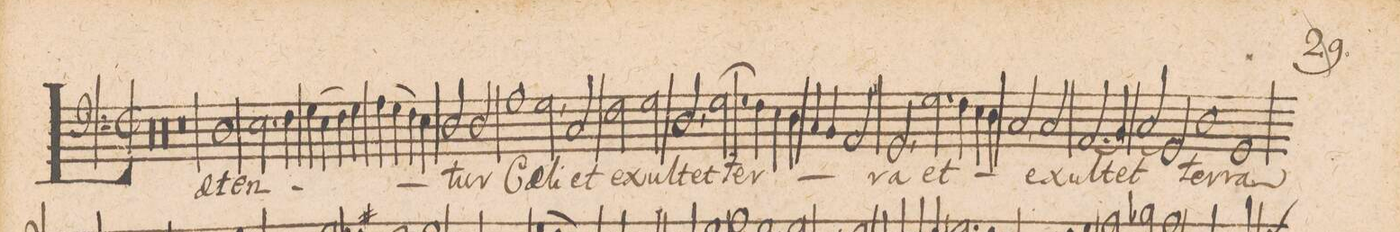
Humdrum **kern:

**kern	**text
*I"Basso	*
*clefF4	*
*k[]	*
*met(c|)	*
*M2/1	*
00r	.
=2-	=2-
=3-	=3-
00r	.
=4-	=4-
=5-	=5-
0r	.
=6-	=6-
1D\	Lae-
*2\right	*
2.E\	-ten-
4F\	.
=7-	=7-
(4G\	.
4E\	.
4F\	.
4G\)	.
(4A\	.
4G\	.
4F\)	.
4E\	.
=8-	=8-
2D/	.
2D/	-tur
1A\	Cae-
=9-	=9-
2G\,	-li
2C/	et
2F\	ex-
2G\	-ul-
=10-	=10-
2D/,	-tet
[2G\	ter-
4G\]	.
4F\	.
4E\	.
4D\	.
=11-	=11-
4C/	.
4BB/	.
2AA/	.
2GG/,	-ra
2.G\	et
=12-	=12-
4F\	.
4E\	.
4D\	.
2C/,	.
2C/	ex-
=13-	=13-
(2.AA/	-ul-
4BB/)	.
(2C/	-tet
2GG/)	.
=14-	=14-
1D\	ter-
1GG/	-ram
*-	*-
